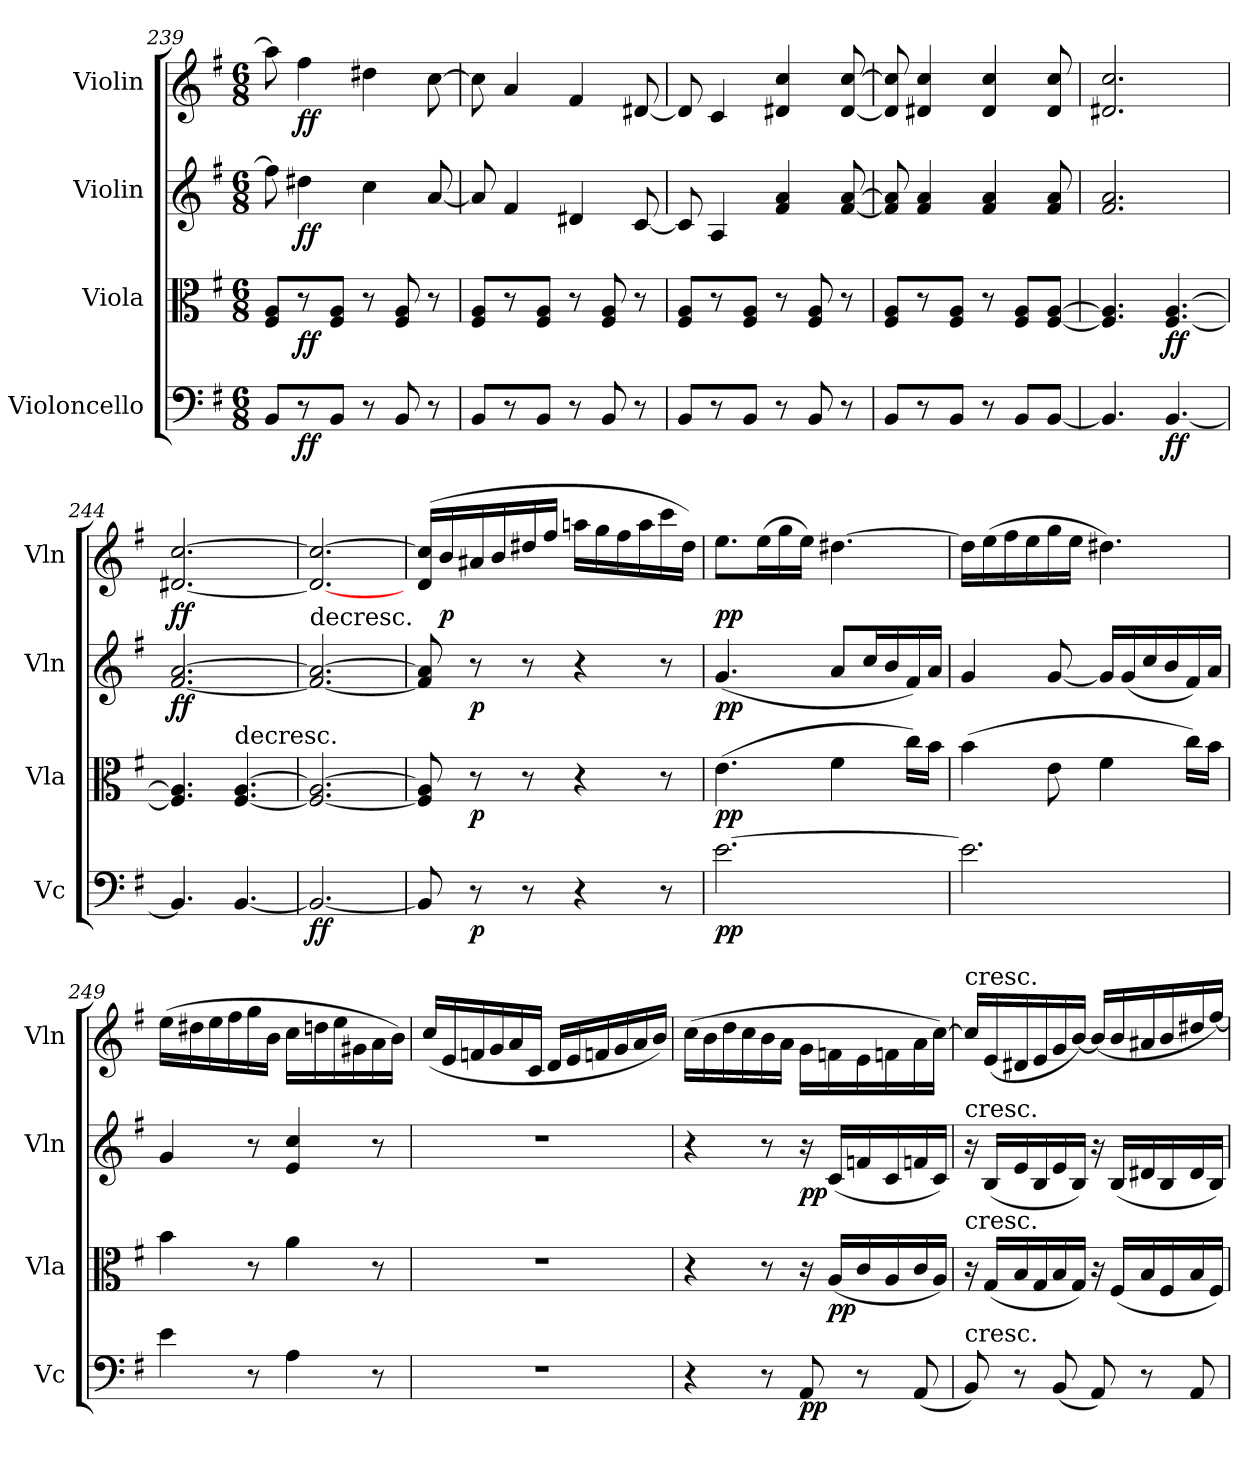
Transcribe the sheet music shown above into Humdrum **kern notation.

**kern	**dynam	**kern	**dynam	**kern	**dynam	**kern	**dynam
*part4	*part4	*part3	*part3	*part2	*part2	*part1	*part1
*staff4	*staff4	*staff3	*staff3	*staff2	*staff2	*staff1	*staff1
*I"Violoncello	*	*I"Viola	*	*I"Violin	*	*I"Violin	*
*I'Vc	*	*I'Vla	*	*I'Vln	*	*I'Vln	*
*clefF4	*	*clefC3	*	*clefG2	*	*clefG2	*
*k[f#]	*	*k[f#]	*	*k[f#]	*	*k[f#]	*
*e:	*	*e:	*	*e:	*	*e:	*
*M6/8	*	*M6/8	*	*M6/8	*	*M6/8	*
=239	=239	=239	=239	=239	=239	=239	=239
8BB/L	.	8F#/ 8A/L	.	8ff#\]	.	8aa\]	.
8r	ff	8r	ff	4dd#X\	ff	4ff#\	ff
8BB/J	.	8F#/ 8A/J	.	.	.	.	.
8r	.	8r	.	4cc\	.	4dd#X\	.
8BB/	.	8F#/ 8A/	.	.	.	.	.
8r	.	8r	.	[8a/	.	[8cc\	.
=240	=240	=240	=240	=240	=240	=240	=240
8BB/L	.	8F#/ 8A/L	.	8a/]	.	8cc\]	.
8r	.	8r	.	4f#/	.	4a/	.
8BB/J	.	8F#/ 8A/J	.	.	.	.	.
8r	.	8r	.	4d#X/	.	4f#/	.
8BB/	.	8F#/ 8A/	.	.	.	.	.
8r	.	8r	.	[8c/	.	[8d#X/	.
=241	=241	=241	=241	=241	=241	=241	=241
8BB/L	.	8F#/ 8A/L	.	8c/]	.	8d#/]	.
8r	.	8r	.	4A/	.	4c/	.
8BB/J	.	8F#/ 8A/J	.	.	.	.	.
8r	.	8r	.	4f#/ 4a/	.	4d#X/ 4cc/	.
8BB/	.	8F#/ 8A/	.	.	.	.	.
8r	.	8r	.	[8f#/ [8a/	.	[8d#/ [8cc/	.
=242	=242	=242	=242	=242	=242	=242	=242
8BB/L	.	8F#/ 8A/L	.	8f#]/ 8a]/	.	8d#]/ 8cc]/	.
8r	.	8r	.	4f#/ 4a/	.	4d#X/ 4cc/	.
8BB/J	.	8F#/ 8A/J	.	.	.	.	.
8r	.	8r	.	4f#/ 4a/	.	4d#/ 4cc/	.
8BB/L	.	8F#/ 8A/L	.	.	.	.	.
[8BB/J	.	[8F#/ [8A/J	.	8f#/ 8a/	.	8d#/ 8cc/	.
=243	=243	=243	=243	=243	=243	=243	=243
4.BB/]	.	4.F#]/ 4.A]/	.	2.f#/ 2.a/	.	2.d#X/ 2.cc/	.
[4.BB/	ff	[4.F#/ [4.A/	ff	.	.	.	.
=244	=244	=244	=244	=244	=244	=244	=244
4.BB/]	.	4.F#]/ 4.A]/	.	[2.f#/ [2.a/	ff	[2.d#X/ [2.cc/	ff
!	!	!LO:TX:t=decresc.	!	!	!	!	!
[4.BB/	.	[4.F#/ [4.A/	.	.	.	.	.
=245	=245	=245	=245	=245	=245	=245	=245
!	!	!	!	!LO:TX:t=decresc.	!	!	!
2.BB/_	ff	2.F#_/ 2.A_/	.	2.f#_/ 2.a_/	.	2.d#_/ 2.cc_/	.
=246	=246	=246	=246	=246	=246	=246	=246
8BB/]	.	8F#]/ 8A]/	.	8f#]/ 8a]/	.	(16d/ 16cc]/LL	.
.	.	.	.	.	.	16b/	p
8r	p	8r	p	8r	p	16a#X/	.
.	.	.	.	.	.	16b/	.
8r	.	8r	.	8r	.	16dd#X/	.
.	.	.	.	.	.	16ff#/JJ	.
4r	.	4r	.	4r	.	16aan\LL	.
.	.	.	.	.	.	16gg\	.
.	.	.	.	.	.	16ff#\	.
.	.	.	.	.	.	16aa\	.
8r	.	8r	.	8r	.	16ccc\	.
.	.	.	.	.	.	16dd#\JJ)	.
=247	=247	=247	=247	=247	=247	=247	=247
[2.e\	pp	(4.e\	pp	(4.g/	pp	8.ee\L	pp
.	.	.	.	.	.	(16ee\L	.
.	.	.	.	.	.	16gg\	.
.	.	.	.	.	.	16ee\JJ)	.
.	.	4f#\	.	8a/L	.	[4.dd#X\	.
.	.	.	.	16cc/L	.	.	.
.	.	.	.	16b/	.	.	.
.	.	16cc\LL)	.	16f#/)	.	.	.
.	.	16b\JJ	.	16a/JJ	.	.	.
=248	=248	=248	=248	=248	=248	=248	=248
2.e\]	.	(4b\	.	4g/	.	16dd#\LL]	.
.	.	.	.	.	.	(16ee\	.
.	.	.	.	.	.	16ff#\	.
.	.	.	.	.	.	16ee\	.
.	.	8e\	.	[8g/	.	16gg\	.
.	.	.	.	.	.	16ee\JJ	.
.	.	4f#\	.	16g/LL]	.	4.dd#X\)	.
.	.	.	.	(16g/	.	.	.
.	.	.	.	16cc/	.	.	.
.	.	.	.	16b/	.	.	.
.	.	16cc\LL)	.	16f#/)	.	.	.
.	.	16b\JJ	.	16a/JJ	.	.	.
=249	=249	=249	=249	=249	=249	=249	=249
4e\	.	4b\	.	4g/	.	(16ee\LL	.
.	.	.	.	.	.	16dd#X\	.
.	.	.	.	.	.	16ee\	.
.	.	.	.	.	.	16ff#\	.
8r	.	8r	.	8r	.	16gg\	.
.	.	.	.	.	.	16b\JJ	.
4A\	.	4a\	.	4e/ 4cc/	.	16cc\LL	.
.	.	.	.	.	.	16ddn\	.
.	.	.	.	.	.	16ee\	.
.	.	.	.	.	.	16g#X\	.
8r	.	8r	.	8r	.	16a\	.
.	.	.	.	.	.	16b\JJ)	.
=250	=250	=250	=250	=250	=250	=250	=250
2.r	.	2.r	.	2.r	.	(16cc/LL	.
.	.	.	.	.	.	16e/	.
.	.	.	.	.	.	16fn/	.
.	.	.	.	.	.	16g/	.
.	.	.	.	.	.	16a/	.
.	.	.	.	.	.	16c/JJ	.
.	.	.	.	.	.	16d/LL	.
.	.	.	.	.	.	16e/	.
.	.	.	.	.	.	16fn/	.
.	.	.	.	.	.	16g/	.
.	.	.	.	.	.	16a/	.
.	.	.	.	.	.	16b/JJ)	.
=251	=251	=251	=251	=251	=251	=251	=251
4r	.	4r	.	4r	.	(16cc\LL	.
.	.	.	.	.	.	16b\	.
.	.	.	.	.	.	16dd\	.
.	.	.	.	.	.	16cc\	.
8r	.	8r	.	8r	.	16b\	.
.	.	.	.	.	.	16a\JJ	.
8AA/	pp	16r	.	16r	pp	16g\LL	.
.	.	(16A/LL	pp	(16c/LL	.	16fn\	.
8r	.	16c/	.	16fn/	.	16e\	.
.	.	16A/	.	16c/	.	16fn\	.
(8AA/	.	16c/	.	16fn/	.	16a\	.
.	.	16A/JJ)	.	16c/JJ)	.	[16cc\JJ)	.
=252	=252	=252	=252	=252	=252	=252	=252
!	!	!	!	!	!	!LO:TX:t=cresc.	!
!	!	!	!	!LO:TX:t=cresc.	!	!	!
!	!	!LO:TX:t=cresc.	!	!	!	!	!
!LO:TX:t=cresc.	!	!	!	!	!	!	!
8BB/)	.	16r	.	16r	.	16cc/LL]	.
.	.	(16G/LL	.	(16B/LL	.	(16e/	.
8r	.	16B/	.	16e/	.	16d#X/	.
.	.	16G/	.	16B/	.	16e/	.
(8BB/	.	16B/	.	16e/	.	16g/	.
.	.	16G/JJ)	.	16B/JJ)	.	[16b/JJ)	.
8AA/)	.	16r	.	16r	.	(16b/LL]	.
.	.	(16F#/LL	.	(16B/LL	.	16b/	.
8r	.	16B/	.	16d#X/	.	16a#X/	.
.	.	16F#/	.	16B/	.	16b/	.
8AA/	.	16B/	.	16d#/	.	16dd#X/	.
.	.	16F#/JJ)	.	16B/JJ)	.	[16ff#/JJ)	.
=	=	=	=	=	=	=	=
*-	*-	*-	*-	*-	*-	*-	*-
